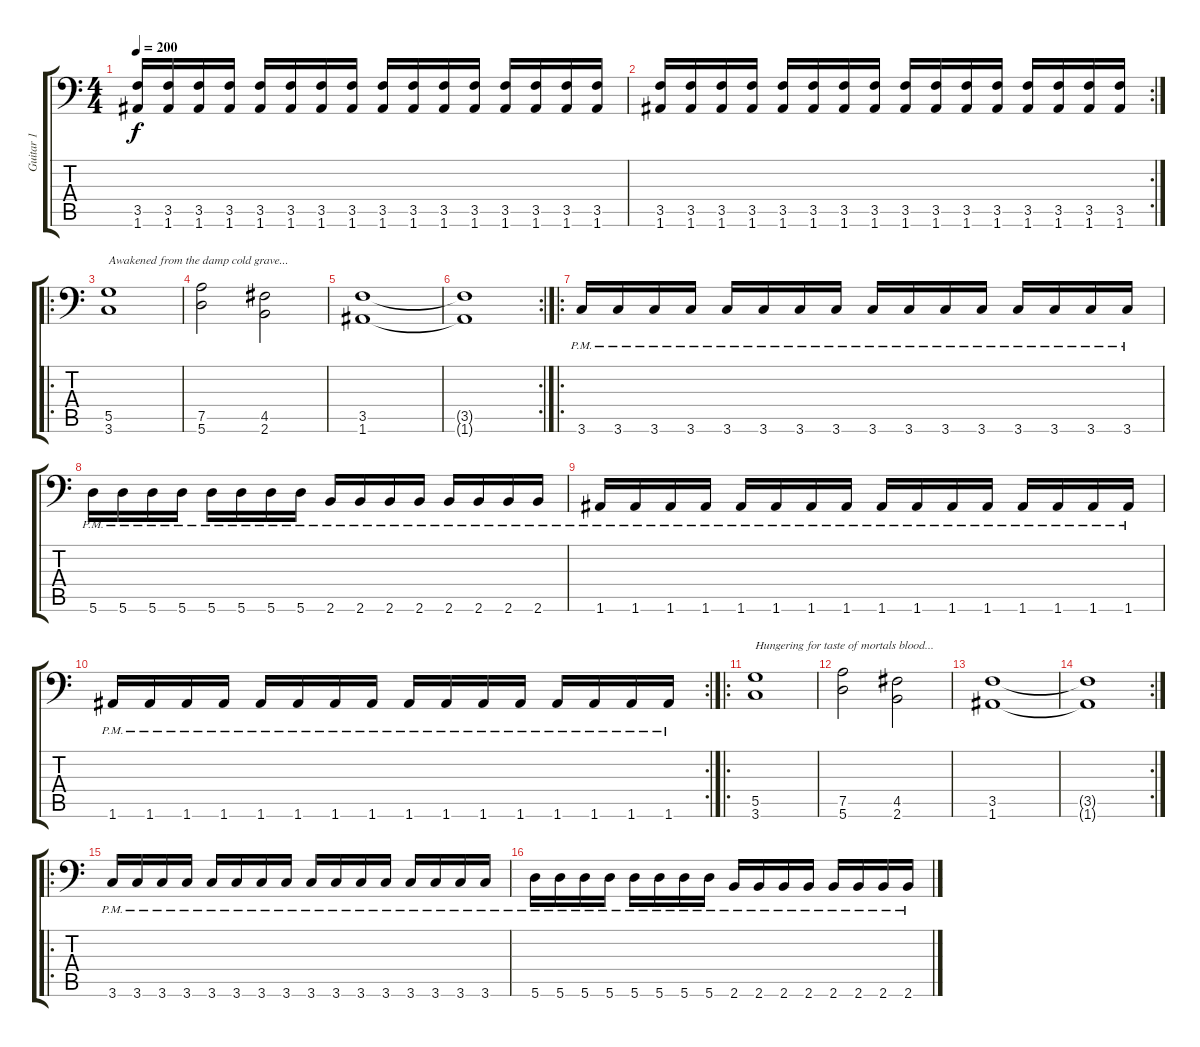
\track ("Guitar 1" "Guitar 1") {instrument distortionguitar}
\staff {score tabs}
\tuning (A3 E3 C3 G2 D2 A1) {hide}
\ts (4 4)
\tempo 200
\clef f4
\ks c
(3.5 1.6).16{dy f} (3.5 1.6).16 (3.5 1.6).16 (3.5 1.6).16 (3.5 1.6).16 (3.5 1.6).16 (3.5 1.6).16 (3.5 1.6).16 (3.5 1.6).16 (3.5 1.6).16 (3.5 1.6).16 (3.5 1.6).16 (3.5 1.6).16 (3.5 1.6).16 (3.5 1.6).16 (3.5 1.6).16 |
\rc 2
(3.5 1.6).16 (3.5 1.6).16 (3.5 1.6).16 (3.5 1.6).16 (3.5 1.6).16 (3.5 1.6).16 (3.5 1.6).16 (3.5 1.6).16 (3.5 1.6).16 (3.5 1.6).16 (3.5 1.6).16 (3.5 1.6).16 (3.5 1.6).16 (3.5 1.6).16 (3.5 1.6).16 (3.5 1.6).16 |
\ro
(5.5 3.6).1{txt "Awakened from the damp cold grave..."} |
(7.5 5.6).2 (4.5 2.6).2 |
(3.5 1.6).1 |
\rc 2
(3.5{t} 1.6{t}).1 |
\ro
3.6{pm}.16 3.6{pm}.16 3.6{pm}.16 3.6{pm}.16 3.6{pm}.16 3.6{pm}.16 3.6{pm}.16 3.6{pm}.16 3.6{pm}.16 3.6{pm}.16 3.6{pm}.16 3.6{pm}.16 3.6{pm}.16 3.6{pm}.16 3.6{pm}.16 3.6{pm}.16 |
5.6{pm}.16 5.6{pm}.16 5.6{pm}.16 5.6{pm}.16 5.6{pm}.16 5.6{pm}.16 5.6{pm}.16 5.6{pm}.16 2.6{pm}.16 2.6{pm}.16 2.6{pm}.16 2.6{pm}.16 2.6{pm}.16 2.6{pm}.16 2.6{pm}.16 2.6{pm}.16 |
1.6{pm}.16 1.6{pm}.16 1.6{pm}.16 1.6{pm}.16 1.6{pm}.16 1.6{pm}.16 1.6{pm}.16 1.6{pm}.16 1.6{pm}.16 1.6{pm}.16 1.6{pm}.16 1.6{pm}.16 1.6{pm}.16 1.6{pm}.16 1.6{pm}.16 1.6{pm}.16 |
\rc 2
1.6{pm}.16 1.6{pm}.16 1.6{pm}.16 1.6{pm}.16 1.6{pm}.16 1.6{pm}.16 1.6{pm}.16 1.6{pm}.16 1.6{pm}.16 1.6{pm}.16 1.6{pm}.16 1.6{pm}.16 1.6{pm}.16 1.6{pm}.16 1.6{pm}.16 1.6{pm}.16 |
\ro
(5.5 3.6).1{txt "Hungering for taste of mortals blood..."} |
(7.5 5.6).2 (4.5 2.6).2 |
(3.5 1.6).1 |
\rc 2
(3.5{t} 1.6{t}).1 |
\ro
3.6{pm}.16 3.6{pm}.16 3.6{pm}.16 3.6{pm}.16 3.6{pm}.16 3.6{pm}.16 3.6{pm}.16 3.6{pm}.16 3.6{pm}.16 3.6{pm}.16 3.6{pm}.16 3.6{pm}.16 3.6{pm}.16 3.6{pm}.16 3.6{pm}.16 3.6{pm}.16 |
5.6{pm}.16 5.6{pm}.16 5.6{pm}.16 5.6{pm}.16 5.6{pm}.16 5.6{pm}.16 5.6{pm}.16 5.6{pm}.16 2.6{pm}.16 2.6{pm}.16 2.6{pm}.16 2.6{pm}.16 2.6{pm}.16 2.6{pm}.16 2.6{pm}.16 2.6{pm}.16
